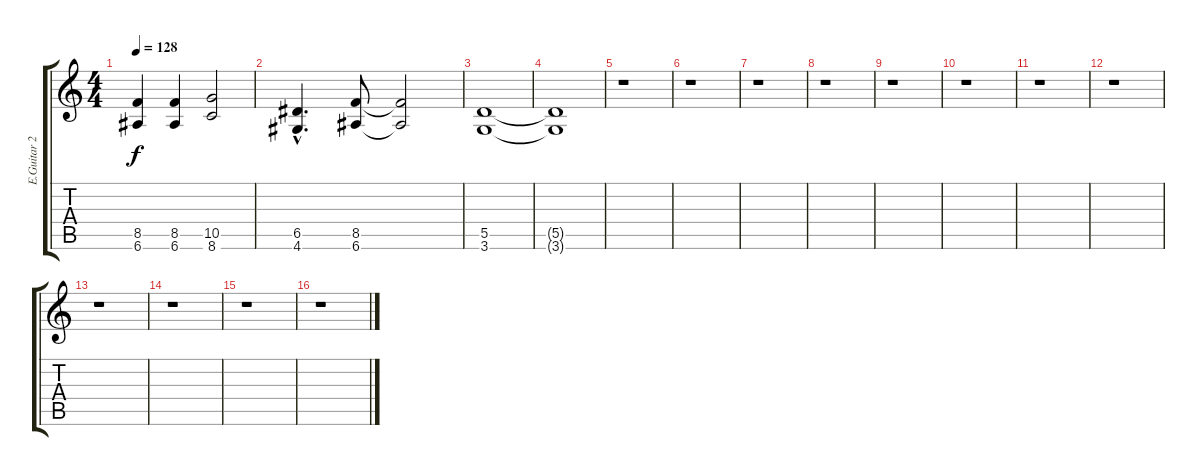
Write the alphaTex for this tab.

\track ("E.Guitar 2" "E.Guitar 2") {instrument distortionguitar}
\staff {score tabs}
\tuning (E4 B3 G3 D3 A2 E2) {hide}
\ts (4 4)
\tempo 128
\clef g2
\ks c
(8.5 6.6).4{dy f} (8.5 6.6).4 (10.5 8.6).2 |
(6.5{hac} 4.6{hac}).4{d} (8.5 6.6).8 (8.5{t} 6.6{t}).2 |
(5.5 3.6).1 |
(5.5{t} 3.6{t}).1 |
r.1 |
r.1 |
r.1 |
r.1 |
r.1 |
r.1 |
r.1 |
r.1 |
r.1 |
r.1 |
r.1 |
r.1
